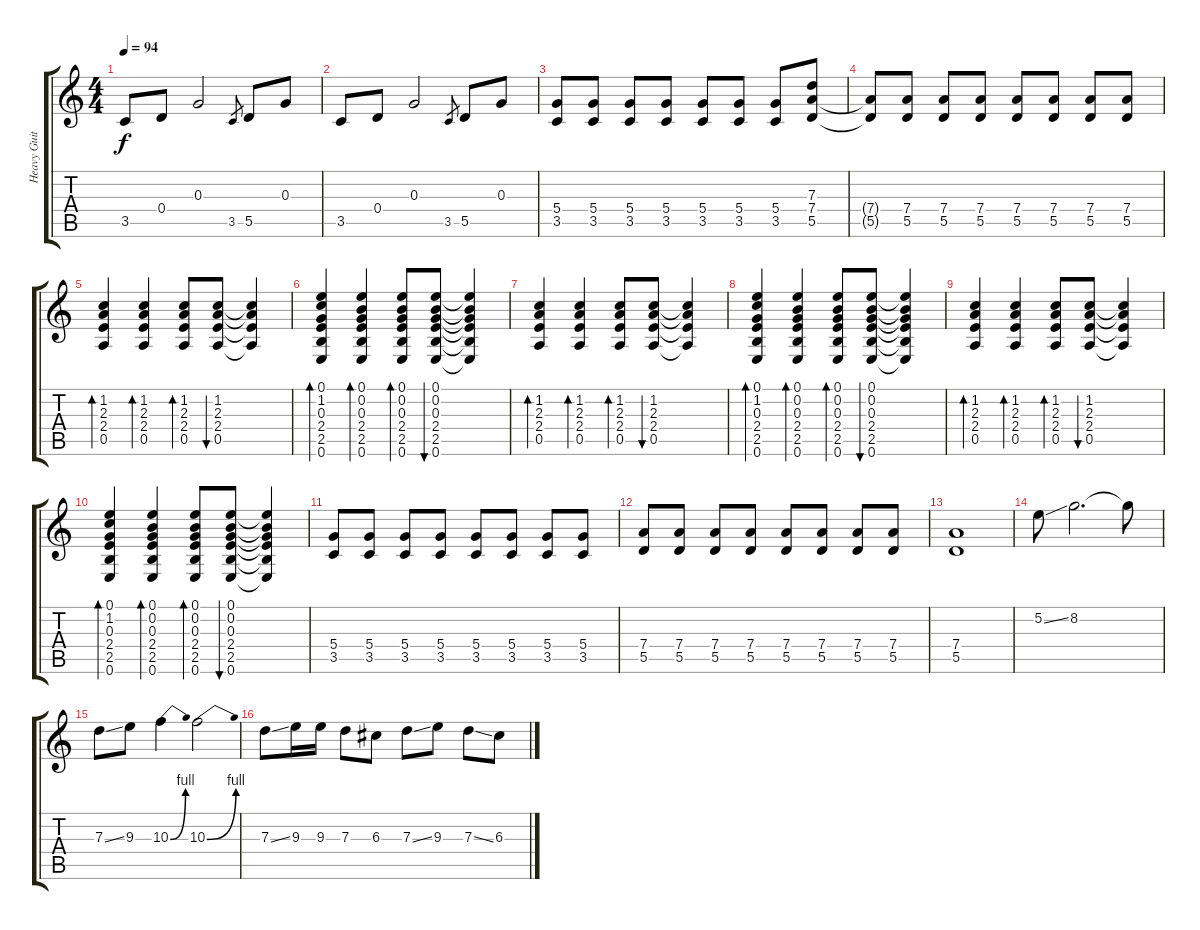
\track ("Heavy Guitar + Lead" "Heavy Guit") {instrument distortionguitar}
\staff {score tabs}
\tuning (E4 B3 G3 D3 A2 E2) {hide}
\ts (4 4)
\tempo 94
\clef g2
\ks c
3.5.8{dy f} 0.4.8 0.3.2 3.5.8{gr} 5.5.8 0.3.8 |
3.5.8 0.4.8 0.3.2 3.5.8{gr} 5.5.8 0.3.8 |
(5.4 3.5).8 (5.4 3.5).8 (5.4 3.5).8 (5.4 3.5).8 (5.4 3.5).8 (5.4 3.5).8 (5.4 3.5).8 (7.3 7.4 5.5).8 |
(7.4{t} 5.5{t}).8 (7.4 5.5).8 (7.4 5.5).8 (7.4 5.5).8 (7.4 5.5).8 (7.4 5.5).8 (7.4 5.5).8 (7.4 5.5).8 |
(1.2 2.3 2.4 0.5).4{bd 60} (1.2 2.3 2.4 0.5).4{bd 60} (1.2 2.3 2.4 0.5).8{bd 60} (1.2 2.3 2.4 0.5).8{bu 60} (1.2{t} 2.3{t} 2.4{t} 0.5{t}).4 |
(0.1 1.2 0.3 2.4 2.5 0.6).4{bd 60} (0.1 0.2 0.3 2.4 2.5 0.6).4{bd 60} (0.1 0.2 0.3 2.4 2.5 0.6).8{bd 60} (0.1 0.2 0.3 2.4 2.5 0.6).8{bu 60} (0.1{t} 0.2{t} 0.3{t} 2.4{t} 2.5{t} 0.6{t}).4 |
(1.2 2.3 2.4 0.5).4{bd 60} (1.2 2.3 2.4 0.5).4{bd 60} (1.2 2.3 2.4 0.5).8{bd 60} (1.2 2.3 2.4 0.5).8{bu 60} (1.2{t} 2.3{t} 2.4{t} 0.5{t}).4 |
(0.1 1.2 0.3 2.4 2.5 0.6).4{bd 60} (0.1 0.2 0.3 2.4 2.5 0.6).4{bd 60} (0.1 0.2 0.3 2.4 2.5 0.6).8{bd 60} (0.1 0.2 0.3 2.4 2.5 0.6).8{bu 60} (0.1{t} 0.2{t} 0.3{t} 2.4{t} 2.5{t} 0.6{t}).4 |
(1.2 2.3 2.4 0.5).4{bd 60} (1.2 2.3 2.4 0.5).4{bd 60} (1.2 2.3 2.4 0.5).8{bd 60} (1.2 2.3 2.4 0.5).8{bu 60} (1.2{t} 2.3{t} 2.4{t} 0.5{t}).4 |
(0.1 1.2 0.3 2.4 2.5 0.6).4{bd 60} (0.1 0.2 0.3 2.4 2.5 0.6).4{bd 60} (0.1 0.2 0.3 2.4 2.5 0.6).8{bd 60} (0.1 0.2 0.3 2.4 2.5 0.6).8{bu 60} (0.1{t} 0.2{t} 0.3{t} 2.4{t} 2.5{t} 0.6{t}).4 |
(5.4 3.5).8 (5.4 3.5).8 (5.4 3.5).8 (5.4 3.5).8 (5.4 3.5).8 (5.4 3.5).8 (5.4 3.5).8 (5.4 3.5).8 |
(7.4 5.5).8 (7.4 5.5).8 (7.4 5.5).8 (7.4 5.5).8 (7.4 5.5).8 (7.4 5.5).8 (7.4 5.5).8 (7.4 5.5).8 |
(7.4 5.5).1 |
5.2{ss}.8 8.2.2{d} 8.2{t}.8 |
7.3{ss}.8 9.3.8 10.3{be (bend 0 0 60 4)}.4 10.3{be (bend 0 0 60 4)}.2 |
7.3{ss}.8 9.3.16 9.3.16 7.3.8 6.3.8 7.3{ss}.8 9.3.8 7.3{ss}.8 6.3.8
